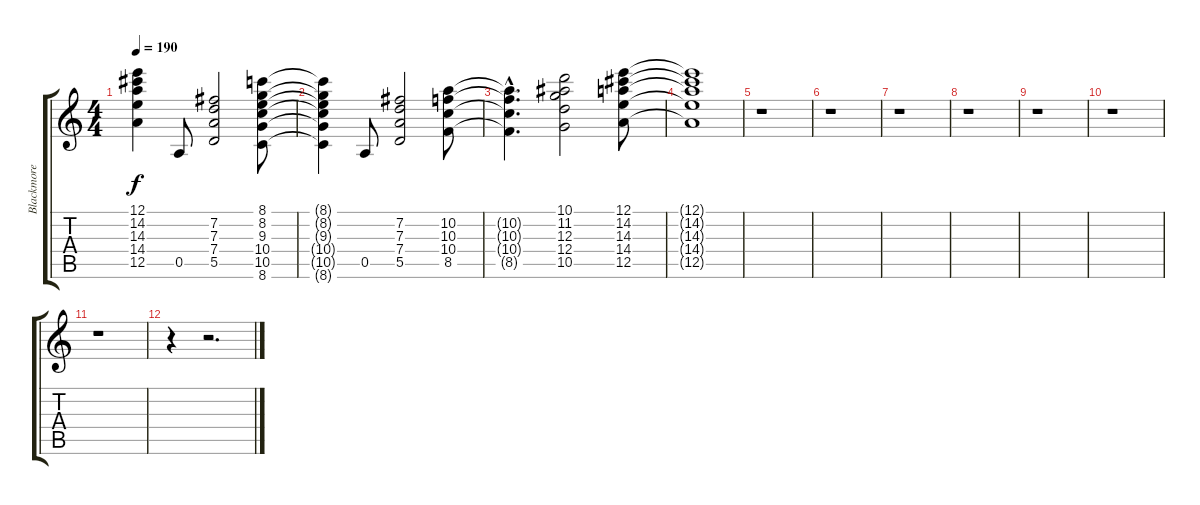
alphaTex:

\track ("Blackmore" "Blackmore") {instrument overdrivenguitar}
\staff {score tabs}
\tuning (E4 B3 G3 D3 A2 E2) {hide}
\ts (4 4)
\tempo 190
\clef g2
\ks c
(12.1{t} 14.2{t} 14.3{t} 14.4{t} 12.5{t}).4{dy f} 0.5.8 (7.2 7.3 7.4 5.5).2 (8.1 8.2 9.3 10.4 10.5 8.6).8 |
(8.1{t} 8.2{t} 9.3{t} 10.4{t} 10.5{t} 8.6{t}).4 0.5.8 (7.2 7.3 7.4 5.5).2 (10.2 10.3 10.4 8.5).8 |
(10.2{hac t} 10.3{hac t} 10.4{hac t} 8.5{hac t}).4{d} (10.1 11.2 12.3 12.4 10.5).2 (12.1 14.2 14.3 14.4 12.5).8 |
(12.1{t} 14.2{t} 14.3{t} 14.4{t} 12.5{t}).1 |
r.1 |
r.1 |
r.1 |
r.1 |
r.1 |
r.1 |
r.1 |
r.4 r.2{d}
